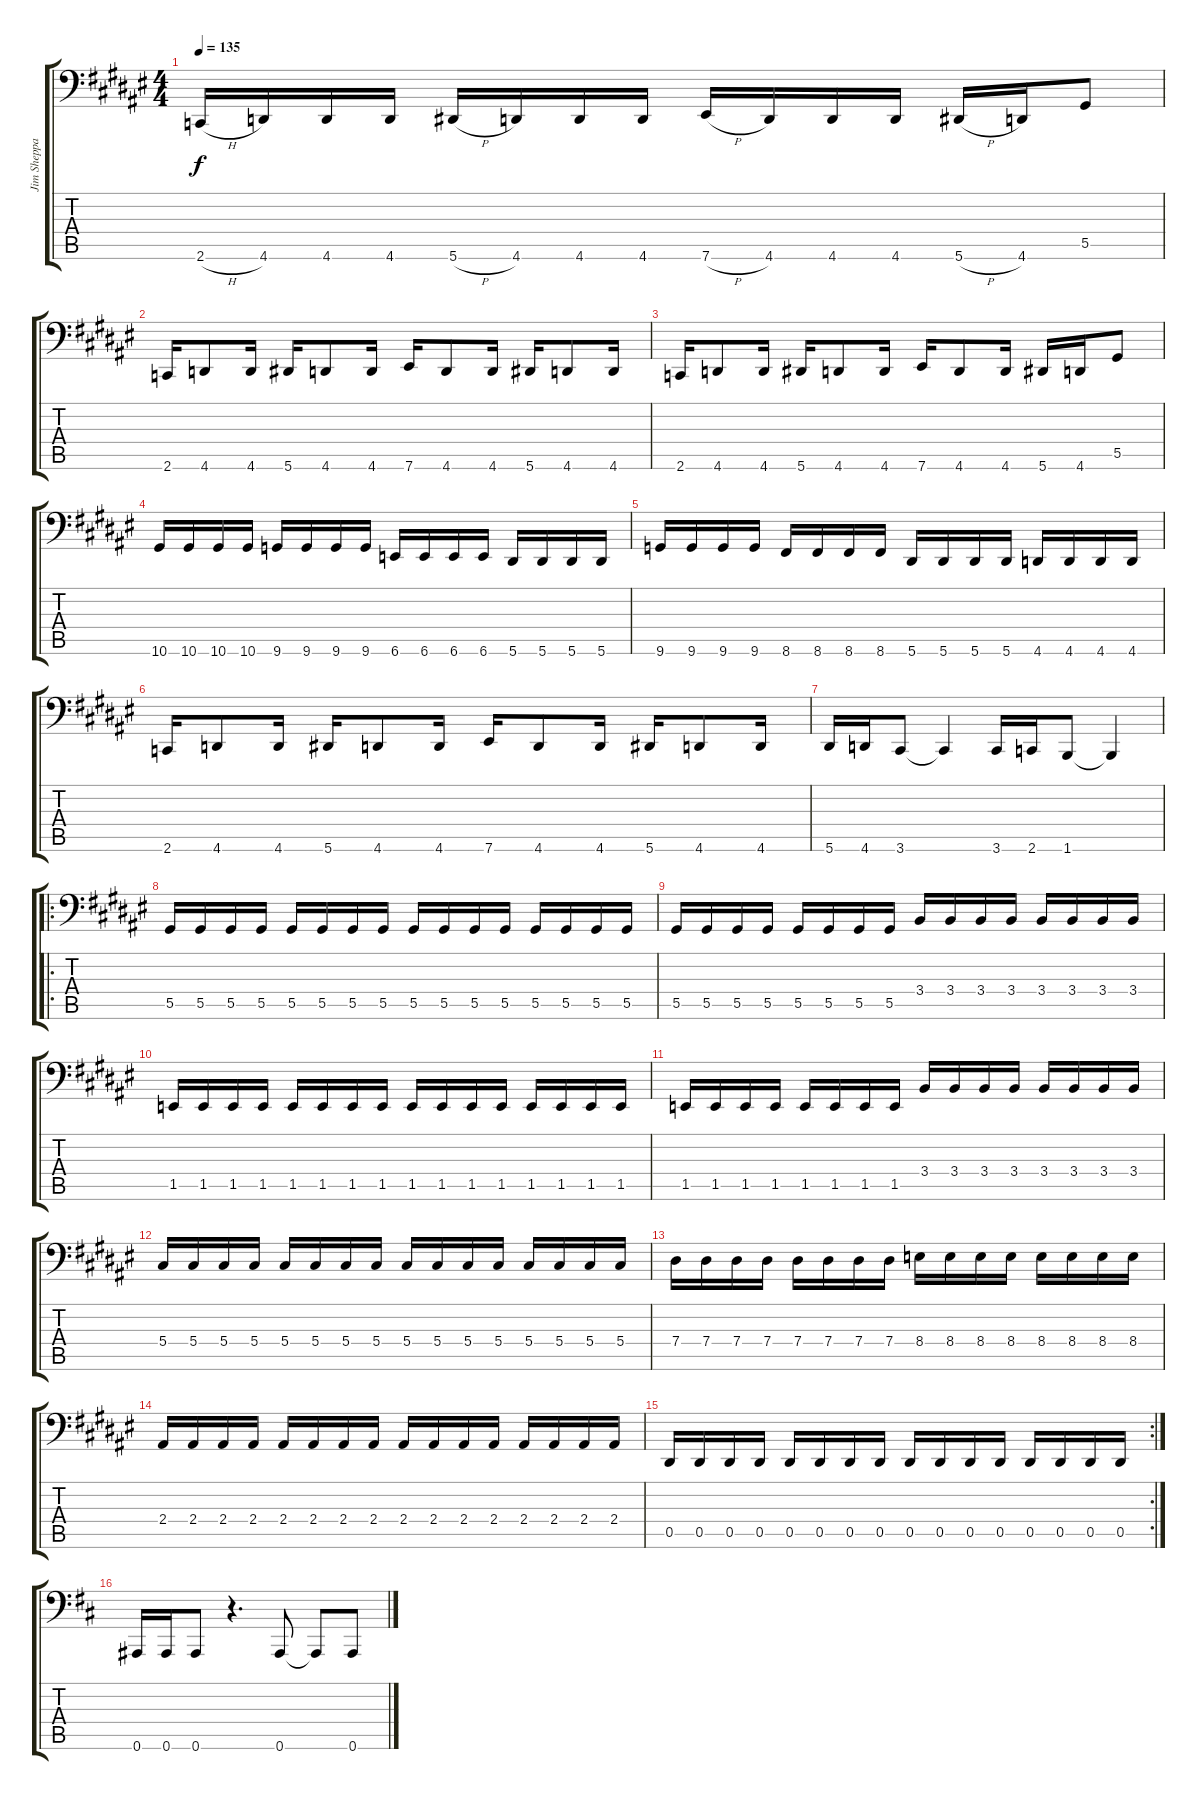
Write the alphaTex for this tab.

\track ("Jim Sheppard" "Jim Sheppa") {instrument electricbassfinger}
\staff {score tabs}
\tuning (B2 Gb2 Db2 Ab1 Eb1 Bb0) {hide}
\ts (4 4)
\tempo 135
\clef f4
\ks f#
2.6{h}.16{dy f} 4.6.16 4.6.16 4.6.16 5.6{h}.16 4.6.16 4.6.16 4.6.16 7.6{h}.16 4.6.16 4.6.16 4.6.16 5.6{h}.16 4.6.16 5.5.8 |
2.6.16 4.6.8 4.6.16 5.6.16 4.6.8 4.6.16 7.6.16 4.6.8 4.6.16 5.6.16 4.6.8 4.6.16 |
2.6.16 4.6.8 4.6.16 5.6.16 4.6.8 4.6.16 7.6.16 4.6.8 4.6.16 5.6.16 4.6.16 5.5.8 |
10.6.16 10.6.16 10.6.16 10.6.16 9.6.16 9.6.16 9.6.16 9.6.16 6.6.16 6.6.16 6.6.16 6.6.16 5.6.16 5.6.16 5.6.16 5.6.16 |
9.6.16 9.6.16 9.6.16 9.6.16 8.6.16 8.6.16 8.6.16 8.6.16 5.6.16 5.6.16 5.6.16 5.6.16 4.6.16 4.6.16 4.6.16 4.6.16 |
2.6.16 4.6.8 4.6.16 5.6.16 4.6.8 4.6.16 7.6.16 4.6.8 4.6.16 5.6.16 4.6.8 4.6.16 |
5.6.16 4.6.16 3.6.8 3.6{t}.4 3.6.16 2.6.16 1.6.8 1.6{t}.4 |
\ro
5.5.16 5.5.16 5.5.16 5.5.16 5.5.16 5.5.16 5.5.16 5.5.16 5.5.16 5.5.16 5.5.16 5.5.16 5.5.16 5.5.16 5.5.16 5.5.16 |
5.5.16 5.5.16 5.5.16 5.5.16 5.5.16 5.5.16 5.5.16 5.5.16 3.4.16 3.4.16 3.4.16 3.4.16 3.4.16 3.4.16 3.4.16 3.4.16 |
1.5.16 1.5.16 1.5.16 1.5.16 1.5.16 1.5.16 1.5.16 1.5.16 1.5.16 1.5.16 1.5.16 1.5.16 1.5.16 1.5.16 1.5.16 1.5.16 |
1.5.16 1.5.16 1.5.16 1.5.16 1.5.16 1.5.16 1.5.16 1.5.16 3.4.16 3.4.16 3.4.16 3.4.16 3.4.16 3.4.16 3.4.16 3.4.16 |
5.4.16 5.4.16 5.4.16 5.4.16 5.4.16 5.4.16 5.4.16 5.4.16 5.4.16 5.4.16 5.4.16 5.4.16 5.4.16 5.4.16 5.4.16 5.4.16 |
7.4.16 7.4.16 7.4.16 7.4.16 7.4.16 7.4.16 7.4.16 7.4.16 8.4.16 8.4.16 8.4.16 8.4.16 8.4.16 8.4.16 8.4.16 8.4.16 |
2.4.16 2.4.16 2.4.16 2.4.16 2.4.16 2.4.16 2.4.16 2.4.16 2.4.16 2.4.16 2.4.16 2.4.16 2.4.16 2.4.16 2.4.16 2.4.16 |
\rc 2
0.5.16 0.5.16 0.5.16 0.5.16 0.5.16 0.5.16 0.5.16 0.5.16 0.5.16 0.5.16 0.5.16 0.5.16 0.5.16 0.5.16 0.5.16 0.5.16 |
\ks d
0.6.16 0.6.16 0.6.8 r.4{d} 0.6.8 0.6{t}.8 0.6.8
